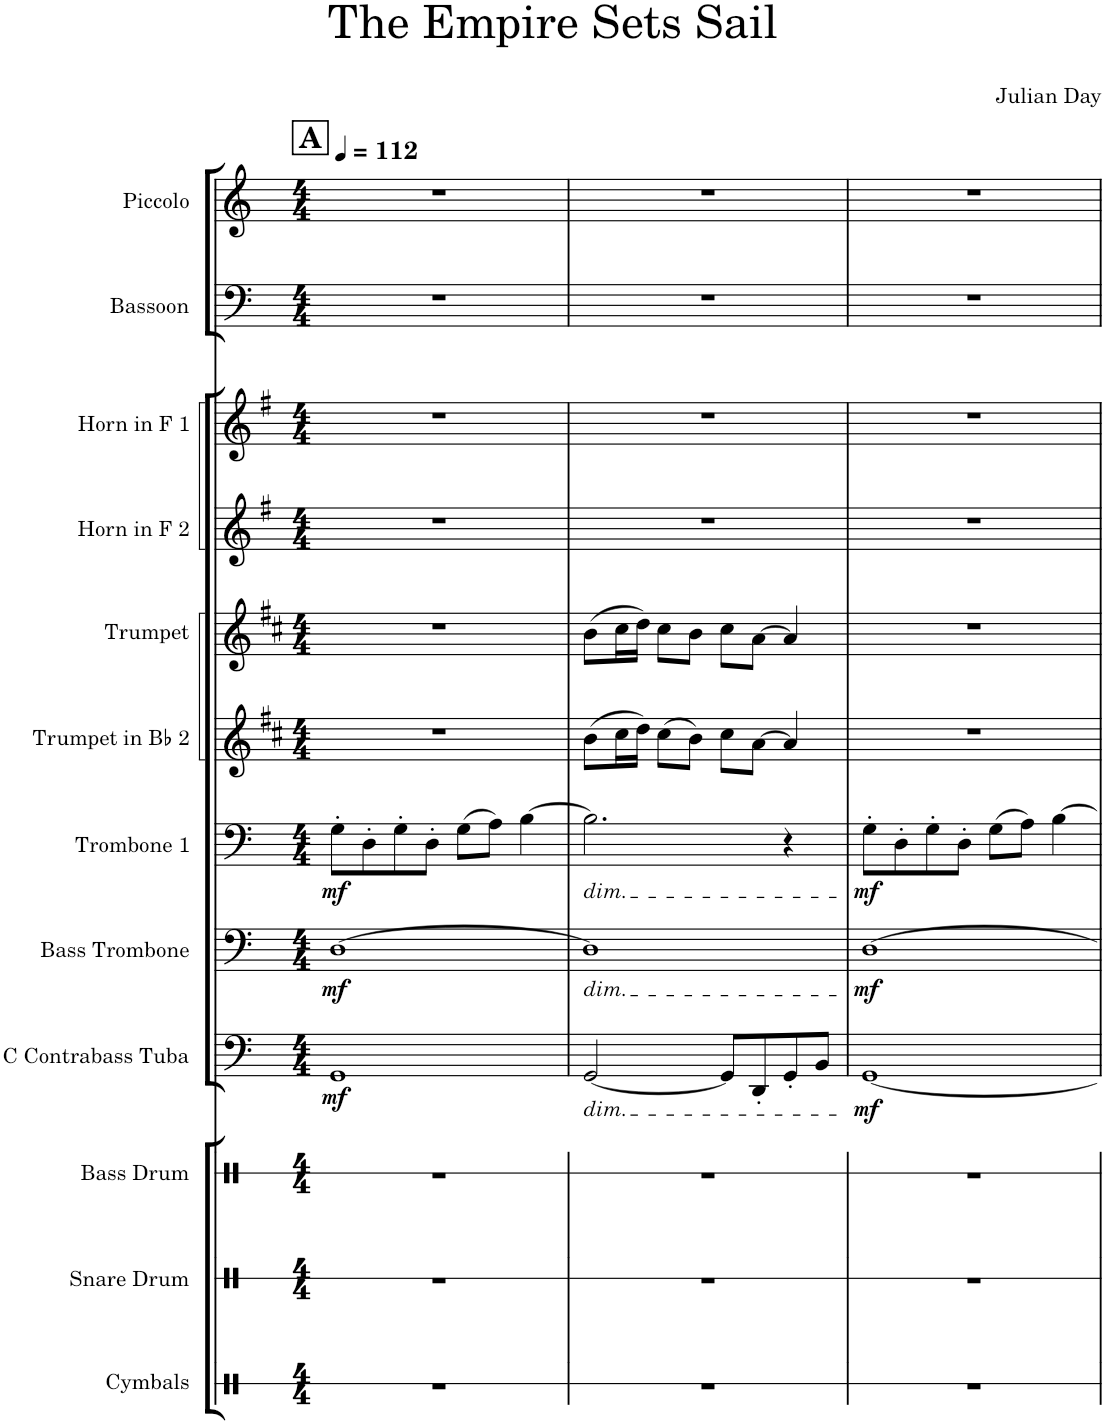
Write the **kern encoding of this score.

**kern	**kern	**kern	**kern	**dynam	**kern	**dynam	**kern	**dynam	**kern	**kern	**kern	**kern	**kern	**kern
*part12	*part11	*part10	*part9	*part9	*part8	*part8	*part7	*part7	*part6	*part5	*part4	*part3	*part2	*part1
*staff12	*staff11	*staff10	*staff9	*staff9	*staff8	*staff8	*staff7	*staff7	*staff6	*staff5	*staff4	*staff3	*staff2	*staff1
*I"Cymbals	*I"Snare Drum	*I"Bass Drum	*I"C Contrabass Tuba	*	*I"Bass Trombone	*	*I"Trombone 1	*	*I"Trumpet in Bb 2	*I"Trumpet	*I"Horn in F 2	*I"Horn in F 1	*I"Bassoon	*I"Piccolo
*I'Cym.	*I'SD	*I'BD	*I'C Cb. Tb.	*	*I'B. Tbn.	*	*I'Tbn. 1	*	*I'Tpt. in Bb 2	*I'Tpt.	*I'Hn. in F 2	*I'Hn. in F 1	*I'Bsn.	*I'Picc.
*stria1	*stria1	*stria1	*	*	*	*	*	*	*	*	*	*	*	*
*clefX	*clefX	*clefX	*clefF4	*	*clefF4	*	*clefF4	*	*clefG2	*clefG2	*clefG2	*clefG2	*clefF4	*clefG2
*	*	*	*	*	*	*	*	*	*Trd1c2	*Trd1c2	*Trd4c7	*Trd4c7	*	*Trd-7c-12
*k[]	*k[]	*k[]	*k[]	*	*k[]	*	*k[]	*	*k[f#c#]	*k[f#c#]	*k[f#]	*k[f#]	*k[]	*k[]
*M4/4	*M4/4	*M4/4	*M4/4	*	*M4/4	*	*M4/4	*	*M4/4	*M4/4	*M4/4	*M4/4	*M4/4	*M4/4
*MM112	*MM112	*MM112	*MM112	*	*MM112	*	*MM112	*	*MM112	*MM112	*MM112	*MM112	*MM112	*MM112
!!LO:REH:place=s1:a:B:cj:fs=14:t=A
=1	=1	=1	=1	=1	=1	=1	=1	=1	=1	=1	=1	=1	=1	=1
!	!	!	!	!LO:DY:b	!	!LO:DY:b	!	!LO:DY:b	!	!	!	!	!	!
1r	1r	1r	1GG	mf	[1D	mf	8G'\L	mf	1r	1r	1r	1r	1r	1r
.	.	.	.	.	.	.	8D'\	.	.	.	.	.	.	.
.	.	.	.	.	.	.	8G'\	.	.	.	.	.	.	.
.	.	.	.	.	.	.	8D'\J	.	.	.	.	.	.	.
.	.	.	.	.	.	.	(8G\L	.	.	.	.	.	.	.
.	.	.	.	.	.	.	8A\J)	.	.	.	.	.	.	.
.	.	.	.	.	.	.	[4B\	.	.	.	.	.	.	.
=2	=2	=2	=2	=2	=2	=2	=2	=2	=2	=2	=2	=2	=2	=2
!	!	!	!	!	!	!	!LO:TX:b:i:t=dim.	!	!	!	!	!	!	!
!	!	!	!	!	!LO:TX:b:i:t=dim.	!	!	!	!	!	!	!	!	!
!	!	!	!LO:TX:b:i:t=dim.	!	!	!	!	!	!	!	!	!	!	!
1r	1r	1r	[2GG/	.	1D]	.	2.B\]	.	(8b\L	(8b\L	1r	1r	1r	1r
.	.	.	.	.	.	.	.	.	16cc#\L	16cc#\L	.	.	.	.
.	.	.	.	.	.	.	.	.	16dd\JJ)	16dd\JJ)	.	.	.	.
.	.	.	.	.	.	.	.	.	(8cc#\L	8cc#\L	.	.	.	.
.	.	.	.	.	.	.	.	.	8b\J)	8b\J	.	.	.	.
.	.	.	8GG/L]	.	.	.	.	.	8cc#\L	8cc#\L	.	.	.	.
.	.	.	8DD'/	.	.	.	.	.	[8a\J	[8a\J	.	.	.	.
.	.	.	8GG'/	.	.	.	4r	.	4a/]	4a/]	.	.	.	.
.	.	.	8BB/J	.	.	.	.	.	.	.	.	.	.	.
=3	=3	=3	=3	=3	=3	=3	=3	=3	=3	=3	=3	=3	=3	=3
!	!	!	!	!LO:DY:b	!	!LO:DY:b	!	!LO:DY:b	!	!	!	!	!	!
1r	1r	1r	[1GG	mf	[1D	mf	8G'\L	mf	1r	1r	1r	1r	1r	1r
.	.	.	.	.	.	.	8D'\	.	.	.	.	.	.	.
.	.	.	.	.	.	.	8G'\	.	.	.	.	.	.	.
.	.	.	.	.	.	.	8D'\J	.	.	.	.	.	.	.
.	.	.	.	.	.	.	(8G\L	.	.	.	.	.	.	.
.	.	.	.	.	.	.	8A\J)	.	.	.	.	.	.	.
.	.	.	.	.	.	.	[4B\	.	.	.	.	.	.	.
=	=	=	=	=	=	=	=	=	=	=	=	=	=	=
*-	*-	*-	*-	*-	*-	*-	*-	*-	*-	*-	*-	*-	*-	*-
